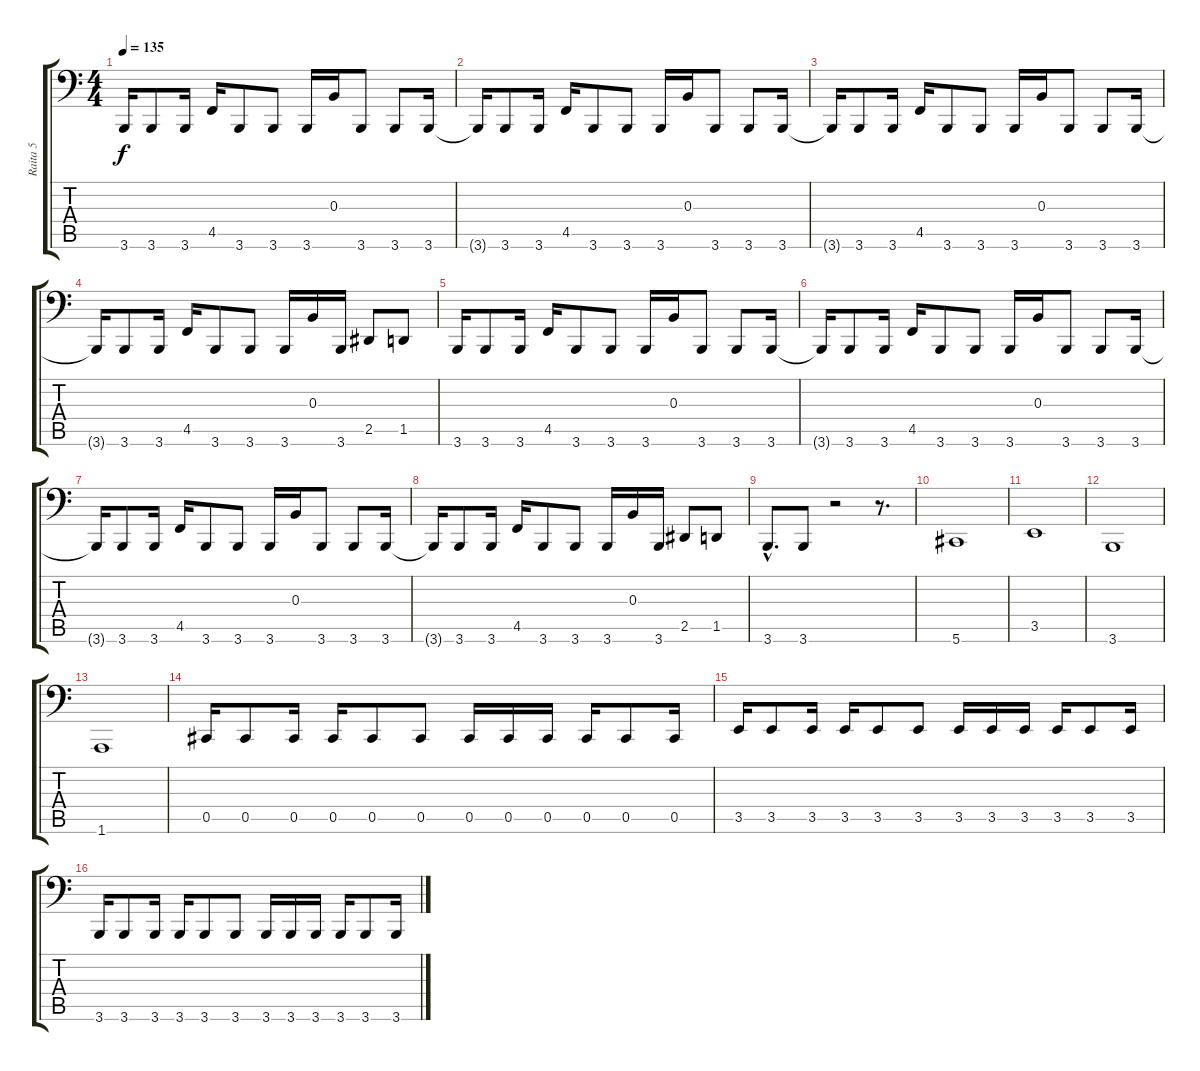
\track ("Raita 5" "Raita 5") {instrument electricbasspick}
\staff {score tabs}
\tuning (A2 E2 B1 Gb1 Db1 Ab0) {hide}
\ts (4 4)
\tempo 135
\clef f4
\ks c
3.6.16{dy f} 3.6.8 3.6.16 4.5.16 3.6.8 3.6.8 3.6.16 0.3.16 3.6.8 3.6.8 3.6.16 |
3.6{t}.16 3.6.8 3.6.16 4.5.16 3.6.8 3.6.8 3.6.16 0.3.16 3.6.8 3.6.8 3.6.16 |
3.6{t}.16 3.6.8 3.6.16 4.5.16 3.6.8 3.6.8 3.6.16 0.3.16 3.6.8 3.6.8 3.6.16 |
3.6{t}.16 3.6.8 3.6.16 4.5.16 3.6.8 3.6.8 3.6.16 0.3.16 3.6.16 2.5.8 1.5.8 |
3.6.16 3.6.8 3.6.16 4.5.16 3.6.8 3.6.8 3.6.16 0.3.16 3.6.8 3.6.8 3.6.16 |
3.6{t}.16 3.6.8 3.6.16 4.5.16 3.6.8 3.6.8 3.6.16 0.3.16 3.6.8 3.6.8 3.6.16 |
3.6{t}.16 3.6.8 3.6.16 4.5.16 3.6.8 3.6.8 3.6.16 0.3.16 3.6.8 3.6.8 3.6.16 |
3.6{t}.16 3.6.8 3.6.16 4.5.16 3.6.8 3.6.8 3.6.16 0.3.16 3.6.16 2.5.8 1.5.8 |
3.6{hac}.8{d} 3.6.8 r.2 r.8{d} |
5.6.1 |
3.5.1 |
3.6.1 |
1.6.1 |
0.5.16 0.5.8 0.5.16 0.5.16 0.5.8 0.5.8 0.5.16 0.5.16 0.5.16 0.5.16 0.5.8 0.5.16 |
3.5.16 3.5.8 3.5.16 3.5.16 3.5.8 3.5.8 3.5.16 3.5.16 3.5.16 3.5.16 3.5.8 3.5.16 |
3.6.16 3.6.8 3.6.16 3.6.16 3.6.8 3.6.8 3.6.16 3.6.16 3.6.16 3.6.16 3.6.8 3.6.16
